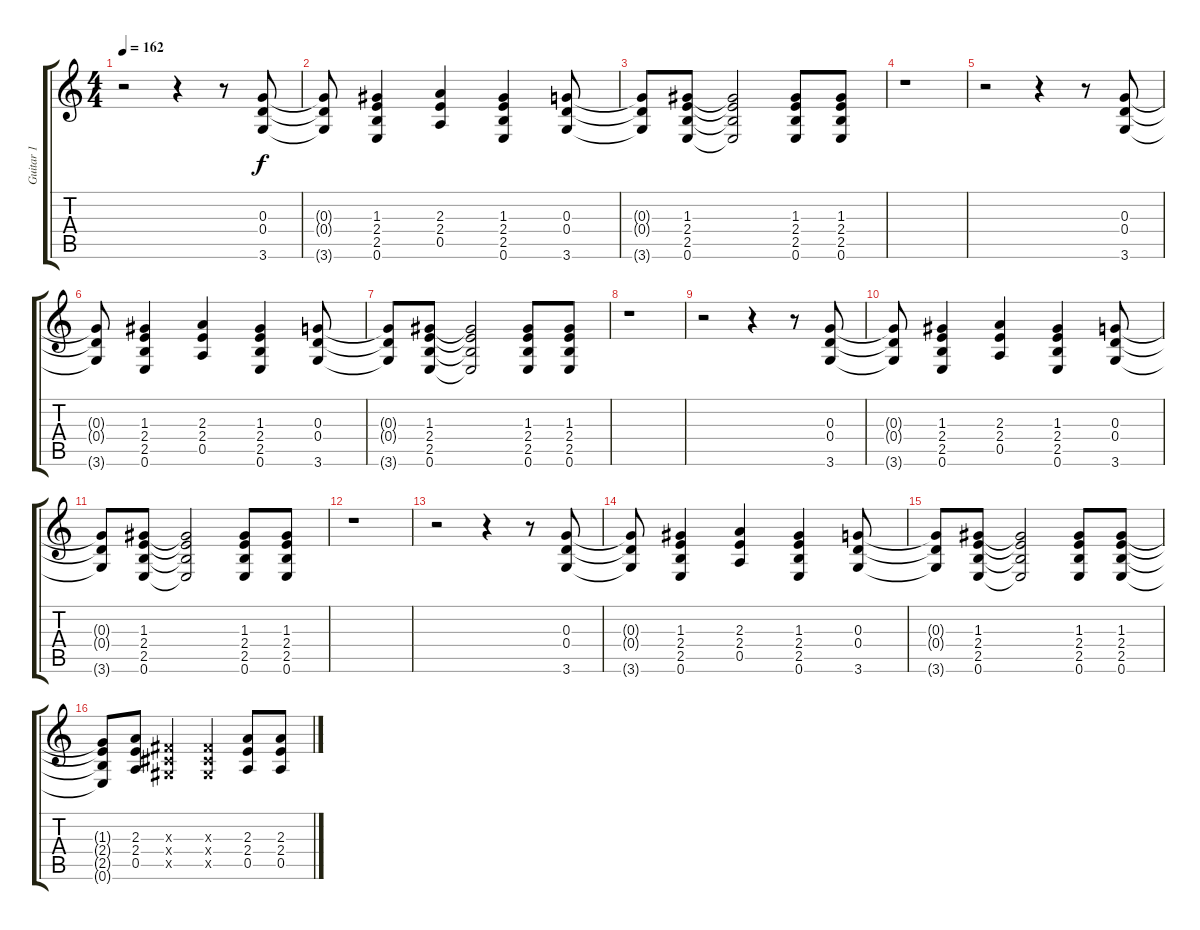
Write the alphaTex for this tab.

\track ("Guitar 1" "Guitar 1") {instrument overdrivenguitar}
\staff {score tabs}
\tuning (E4 B3 G3 D3 A2 E2) {hide}
\ts (4 4)
\tempo 162
\clef g2
\ks c
r.2{dy f} r.4 r.8 (0.3 0.4 3.6).8 |
(0.3{t} 0.4{t} 3.6{t}).8 (1.3 2.4 2.5 0.6).4 (2.3 2.4 0.5).4 (1.3 2.4 2.5 0.6).4 (0.3 0.4 3.6).8 |
(0.3{t} 0.4{t} 3.6{t}).8 (1.3 2.4 2.5 0.6).8 (1.3{t} 2.4{t} 2.5{t} 0.6{t}).2 (1.3 2.4 2.5 0.6).8 (1.3 2.4 2.5 0.6).8 |
r.1 |
r.2 r.4 r.8 (0.3 0.4 3.6).8 |
(0.3{t} 0.4{t} 3.6{t}).8 (1.3 2.4 2.5 0.6).4 (2.3 2.4 0.5).4 (1.3 2.4 2.5 0.6).4 (0.3 0.4 3.6).8 |
(0.3{t} 0.4{t} 3.6{t}).8 (1.3 2.4 2.5 0.6).8 (1.3{t} 2.4{t} 2.5{t} 0.6{t}).2 (1.3 2.4 2.5 0.6).8 (1.3 2.4 2.5 0.6).8 |
r.1 |
r.2 r.4 r.8 (0.3 0.4 3.6).8 |
(0.3{t} 0.4{t} 3.6{t}).8 (1.3 2.4 2.5 0.6).4 (2.3 2.4 0.5).4 (1.3 2.4 2.5 0.6).4 (0.3 0.4 3.6).8 |
(0.3{t} 0.4{t} 3.6{t}).8 (1.3 2.4 2.5 0.6).8 (1.3{t} 2.4{t} 2.5{t} 0.6{t}).2 (1.3 2.4 2.5 0.6).8 (1.3 2.4 2.5 0.6).8 |
r.1 |
r.2 r.4 r.8 (0.3 0.4 3.6).8 |
(0.3{t} 0.4{t} 3.6{t}).8 (1.3 2.4 2.5 0.6).4 (2.3 2.4 0.5).4 (1.3 2.4 2.5 0.6).4 (0.3 0.4 3.6).8 |
(0.3{t} 0.4{t} 3.6{t}).8 (1.3 2.4 2.5 0.6).8 (1.3{t} 2.4{t} 2.5{t} 0.6{t}).2 (1.3 2.4 2.5 0.6).8 (1.3 2.4 2.5 0.6).8 |
(1.3{t} 2.4{t} 2.5{t} 0.6{t}).8 (2.3 2.4 0.5).8 (-1.3{x} -1.4{x} -1.5{x}).4 (-1.3{x} -1.4{x} -1.5{x}).4 (2.3 2.4 0.5).8 (2.3 2.4 0.5).8
